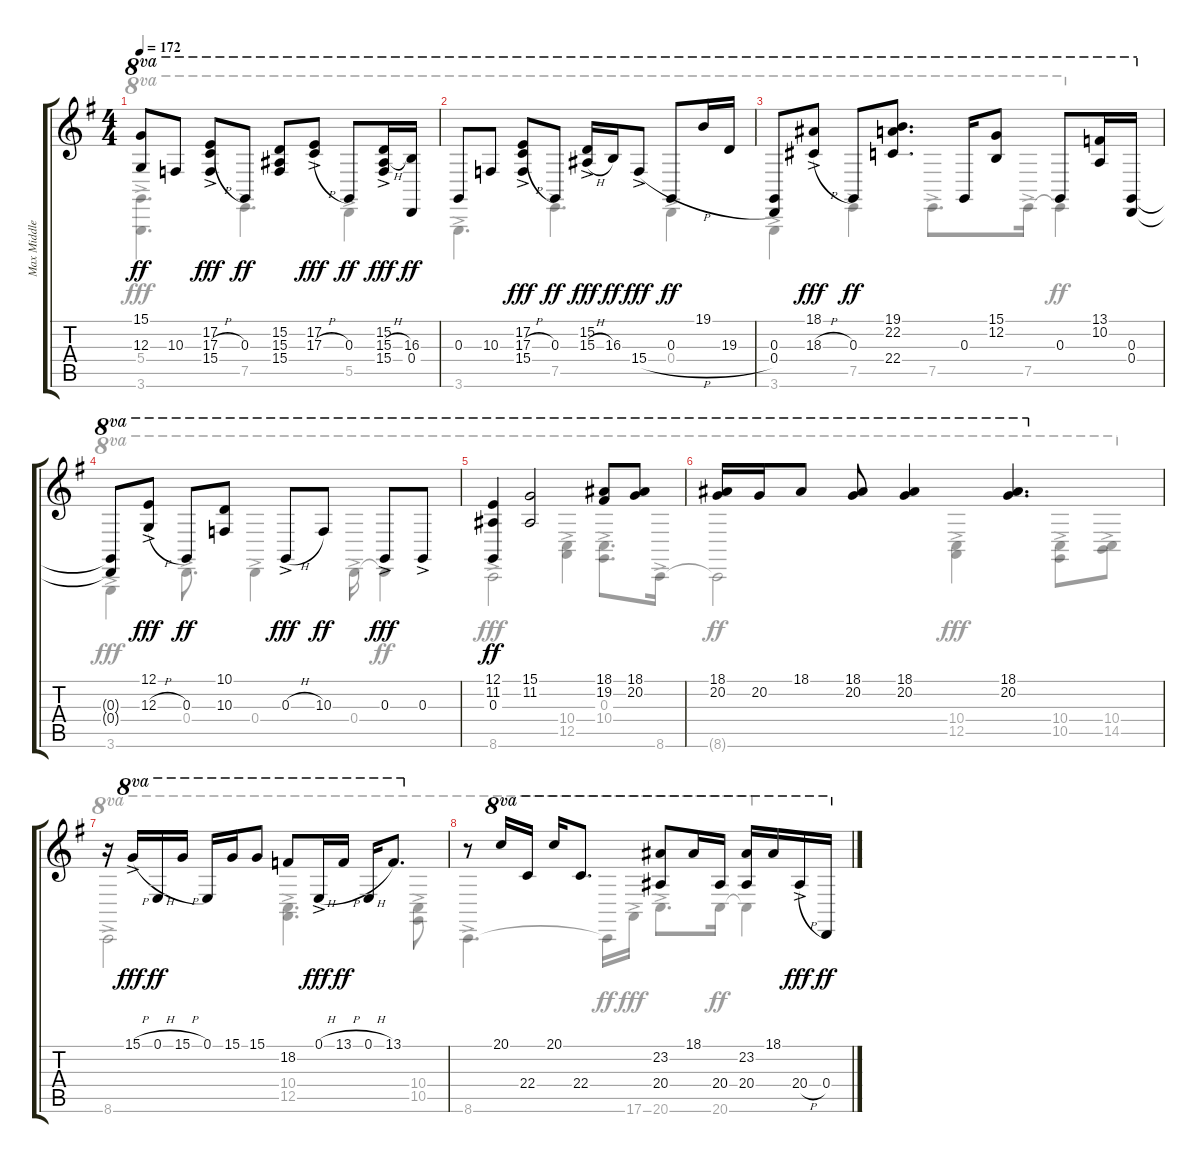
\track ("Max Middleton" "Max Middle") {instrument acousticgrandpiano}
\staff {score tabs}
\tuning (E4 B3 G3 D3 A2 E2) {hide}
\voice
\ts (4 4)
\tempo 172
\clef g2
\ks g
(15.1{t} 12.3{t}).8{ot 8va dy ff} 10.3.8{ot 8va} (17.2{ac} 17.3{h ac} 15.4{ac}).8{ot 8va dy fff} 0.3.8{ot 8va dy ff} (15.2 15.3 15.4).8{ot 8va} (17.2{ac} 17.3{h ac}).8{ot 8va dy fff} 0.3.8{ot 8va dy ff} (15.2{ac} 15.3{h ac} 15.4{ac}).16{ot 8va dy fff} (16.3 0.4).16{ot 8va dy ff} |
0.3.8{ot 8va} 10.3.8{ot 8va} (17.2{ac} 17.3{h ac} 15.4{ac}).8{ot 8va dy fff} 0.3.8{ot 8va dy ff} (15.2{ac} 15.3{h ac}).16{ot 8va dy fff} 16.3.16{ot 8va dy ff} 15.4{h ac}.8{ot 8va dy fff} 0.3.8{ot 8va dy ff} 19.1.16{ot 8va} 19.3.16{ot 8va} |
(0.3 0.4).8{ot 8va} (18.1{ac} 18.3{h ac}).8{ot 8va dy fff} 0.3.8{ot 8va dy ff} (19.1 22.2 22.4).8{d ot 8va} 0.3.16{ot 8va} (15.1 12.2).8{ot 8va} 0.3.8{ot 8va} (13.1 10.2).16{ot 8va} (0.3 0.4).16{ot 8va} |
(0.3{t} 0.4{t}).8{ot 8va} (12.1{ac} 12.3{h ac}).8{ot 8va dy fff} 0.3.8{ot 8va dy ff} (10.1 10.3).8{ot 8va} 0.3{h ac}.8{ot 8va dy fff} 10.3.8{ot 8va dy ff} 0.3{ac}.8{ot 8va dy fff} 0.3{ac}.8{ot 8va} |
(12.1 11.2 0.3).4{ot 8va dy ff} (15.1 11.2).2{ot 8va} (18.1 19.2).8{ot 8va} (18.1 20.2).8{ot 8va} |
(18.1 20.2).16{ot 8va} 20.2.16{ot 8va} 18.1.8{ot 8va} (18.1 20.2).8{ot 8va} (18.1 20.2).4{ot 8va} (18.1 20.2).4{d ot 8va} |
r.16 15.1{h ac}.16{ot 8va dy fff} 0.1{h}.16{ot 8va dy ff} 15.1{h}.16{ot 8va} 0.1.16{ot 8va} 15.1.16{ot 8va} 15.1.8{ot 8va} 18.2.8{ot 8va} 0.1{h ac}.16{ot 8va dy fff} 13.1{h}.16{ot 8va dy ff} 0.1{h}.16{ot 8va} 13.1.8{d ot 8va} |
r.8 20.1.16{ot 8va} 22.4.16{ot 8va} 20.1.16{ot 8va} 22.4.8{d ot 8va} (23.2 20.4).8{ot 8va} 18.1.16{ot 8va} 20.4.16{ot 8va} (23.2 20.4).16{ot 8va} 18.1.16{ot 8va} 20.4{h ac}.16{ot 8va dy fff} 0.4.16{ot 8va dy ff}
\voice
\clef g2
\ottava regular
\simile none
\ks g
(5.4{ac} 3.6{ac}).4{d ot 8va dy fff} 7.5{ac}.4{d ot 8va} 5.5{ac}.4{ot 8va} |
3.6{ac}.4{d ot 8va} 7.5{ac}.4{d ot 8va} 0.4{ac}.4{ot 8va} |
3.6{ac}.4{ot 8va} 7.5{ac}.4{ot 8va} 7.5{ac}.8{d ot 8va} 7.5{ac}.16{ot 8va} 7.5{t}.4{ot 8va dy ff} |
3.6{ac}.4{ot 8va dy fff} 0.4{ac}.8{d ot 8va} 0.4{ac}.4{ot 8va} 0.4{ac}.16{ot 8va} 0.4{t}.4{ot 8va dy ff} |
8.6{ac}.2{ot 8va dy fff} (10.4{ac} 12.5{ac}).4{ot 8va} (0.3{ac} 10.4{ac}).8{d ot 8va} 8.6{ac}.16{ot 8va} |
8.6{t}.2{ot 8va dy ff} (10.4{ac} 12.5{ac}).4{ot 8va dy fff} (10.4{ac} 10.5{ac}).8{ot 8va} (10.4{ac} 14.5{ac}).8{ot 8va} |
8.6{ac}.2{ot 8va} (10.4{ac} 12.5{ac}).4{d ot 8va} (10.4{ac} 10.5{ac}).8{ot 8va} |
8.6{ac}.4{d ot 8va} 8.6{t}.16{ot 8va dy ff} 17.6{ac}.16{ot 8va dy fff} 20.6{ac}.8{d ot 8va} 20.6.16{ot 8va dy ff} 20.6{t}.4{ot 8va}
